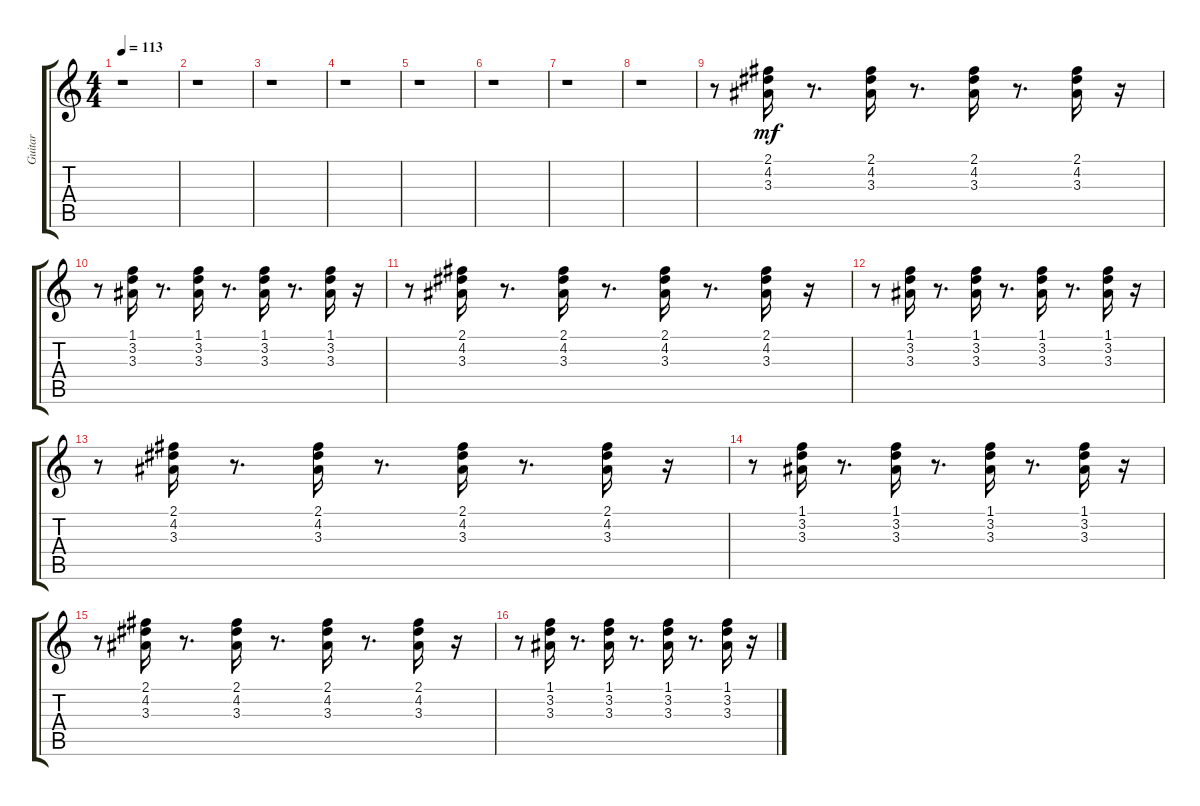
\track ("Guitar" "Guitar") {instrument electricguitarclean}
\staff {score tabs}
\tuning (E4 B3 G3 D3 A2 E2) {hide}
\ts (4 4)
\tempo 113
\clef g2
\ks c
r.1{dy mf} |
r.1 |
r.1 |
r.1 |
r.1 |
r.1 |
r.1 |
r.1 |
r.8 (2.1 4.2 3.3).16 r.8{d} (2.1 4.2 3.3).16 r.8{d} (2.1 4.2 3.3).16 r.8{d} (2.1 4.2 3.3).16 r.16 |
r.8 (1.1 3.2 3.3).16 r.8{d} (1.1 3.2 3.3).16 r.8{d} (1.1 3.2 3.3).16 r.8{d} (1.1 3.2 3.3).16 r.16 |
r.8 (2.1 4.2 3.3).16 r.8{d} (2.1 4.2 3.3).16 r.8{d} (2.1 4.2 3.3).16 r.8{d} (2.1 4.2 3.3).16 r.16 |
r.8 (1.1 3.2 3.3).16 r.8{d} (1.1 3.2 3.3).16 r.8{d} (1.1 3.2 3.3).16 r.8{d} (1.1 3.2 3.3).16 r.16 |
r.8 (2.1 4.2 3.3).16 r.8{d} (2.1 4.2 3.3).16 r.8{d} (2.1 4.2 3.3).16 r.8{d} (2.1 4.2 3.3).16 r.16 |
r.8 (1.1 3.2 3.3).16 r.8{d} (1.1 3.2 3.3).16 r.8{d} (1.1 3.2 3.3).16 r.8{d} (1.1 3.2 3.3).16 r.16 |
r.8 (2.1 4.2 3.3).16 r.8{d} (2.1 4.2 3.3).16 r.8{d} (2.1 4.2 3.3).16 r.8{d} (2.1 4.2 3.3).16 r.16 |
r.8 (1.1 3.2 3.3).16 r.8{d} (1.1 3.2 3.3).16 r.8{d} (1.1 3.2 3.3).16 r.8{d} (1.1 3.2 3.3).16 r.16
